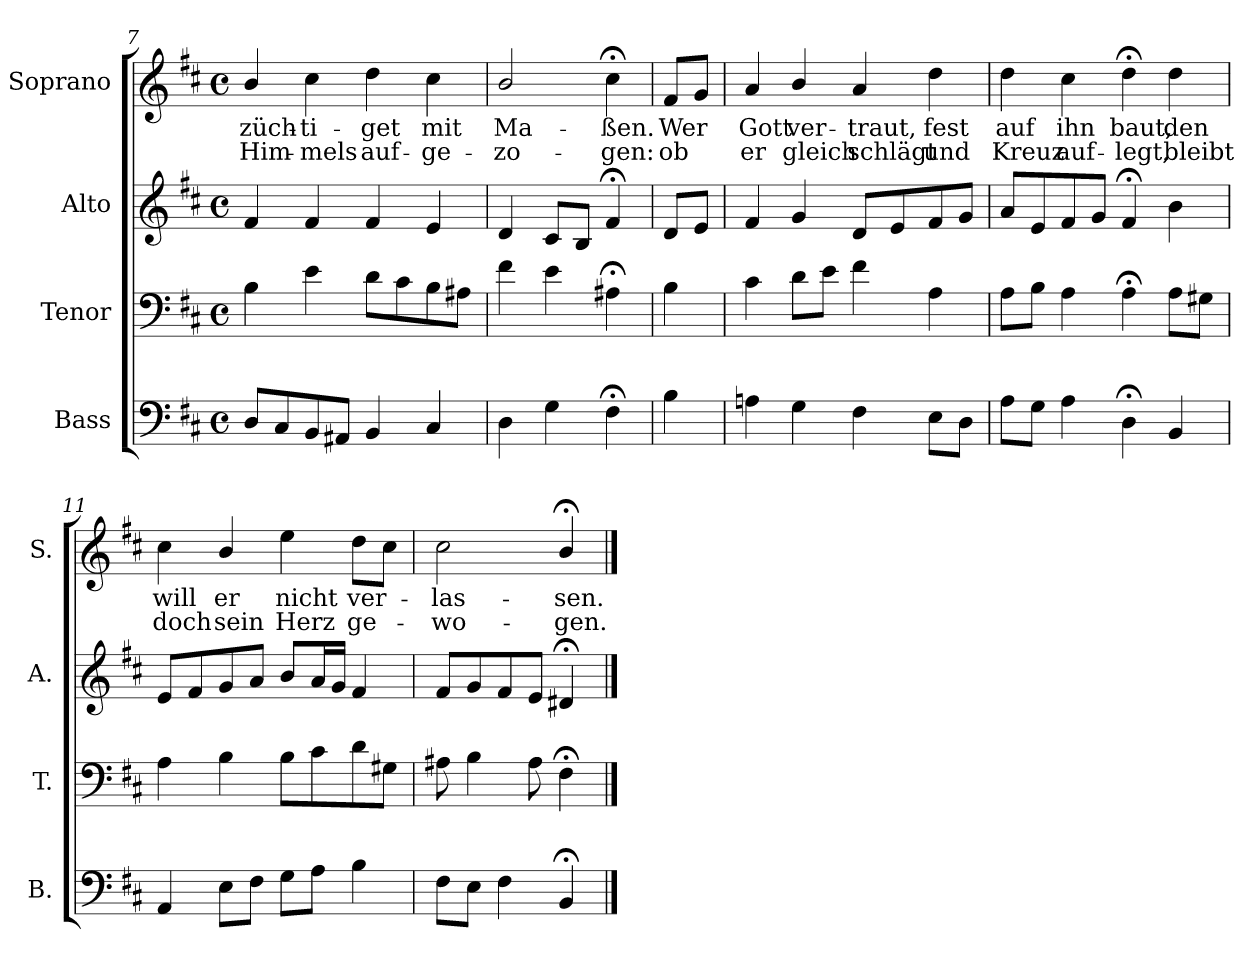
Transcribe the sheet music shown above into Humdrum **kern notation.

**kern	**kern	**kern	**kern	**text	**text
*part4	*part3	*part2	*part1	*part1	*part1
*staff4	*staff3	*staff2	*staff1	*staff1	*staff1
*I"Bass	*I"Tenor	*I"Alto	*I"Soprano	*	*
*I'B.	*I'T.	*I'A.	*I'S.	*	*
*clefF4	*clefF4	*clefG2	*clefG2	*	*
*k[f#c#]	*k[f#c#]	*k[f#c#]	*k[f#c#]	*	*
*D:	*D:	*D:	*D:	*	*
*M4/4	*M4/4	*M4/4	*M4/4	*	*
*met(c)	*met(c)	*met(c)	*met(c)	*	*
=7	=7	=7	=7	=7	=7
8D/L	4B\	4f#/	4b/	züch-	Him-
8C#/	.	.	.	.	.
8BB/	4e\	4f#/	4cc#\	-ti-	-mels
8AA#X/J	.	.	.	.	.
4BB/	8d\L	4f#/	4dd\	-get	auf-
.	8c#\	.	.	.	.
4C#/	8B\	4e/	4cc#\	mit	-ge-
.	8A#X\J	.	.	.	.
=8	=8	=8	=8	=8	=8
4D\	4f#\	4d/	2b/	Ma-	-zo-
4G\	4e\	8c#/L	.	.	.
.	.	8B/J	.	.	.
4F#;<\	4A#X;<\	4f#;</	4cc#;<\	-ßen.	-gen:
!!LO:PB:g=z
=8a	=8a	=8a	=8a	=8a	=8a
4B\	4B\	8d/L	8f#/L	Wer	ob
.	.	8e/J	8g/J	.	.
=9	=9	=9	=9	=9	=9
4An\	4c#\	4f#/	4a/	Gott	er
4G\	8d\L	4g/	4b/	ver-	gleich
.	8e\J	.	.	.	.
4F#\	4f#\	8d/L	4a/	-traut,	schlägt
.	.	8e/	.	.	.
8E\L	4A\	8f#/	4dd\	fest	und
8D\J	.	8g/J	.	.	.
=10	=10	=10	=10	=10	=10
8A\L	8A\L	8a/L	4dd\	auf	Kreuz
8G\J	8B\J	8e/	.	.	.
4A\	4A\	8f#/	4cc#\	ihn	auf-
.	.	8g/J	.	.	.
4D;<\	4A;<\	4f#;</	4dd;<\	baut,	-legt,
4BB/	8A\L	4b\	4dd\	den	bleibt
.	8G#X\J	.	.	.	.
=11	=11	=11	=11	=11	=11
4AA/	4A\	8e/L	4cc#\	will	doch
.	.	8f#/	.	.	.
8E\L	4B\	8g/	4b/	er	sein
8F#\J	.	8a/J	.	.	.
8G\L	8B\L	8b/L	4ee\	nicht	Herz
8A\J	8c#\	16a/L	.	.	.
.	.	16g/JJ	.	.	.
4B\	8d\	4f#/	8dd\L	ver-	ge-
.	8G#X\J	.	8cc#\J	.	.
=12	=12	=12	=12	=12	=12
8F#\L	8A#X\	8f#/L	2cc#\	-las-	-wo-
8E\J	4B\	8g/	.	.	.
4F#\	.	8f#/	.	.	.
.	8A#\	8e/J	.	.	.
4BB;</	4F#;<\	4d#X;</	4b;</	-sen.	-gen.
==	==	==	==	==	==
*-	*-	*-	*-	*-	*-
